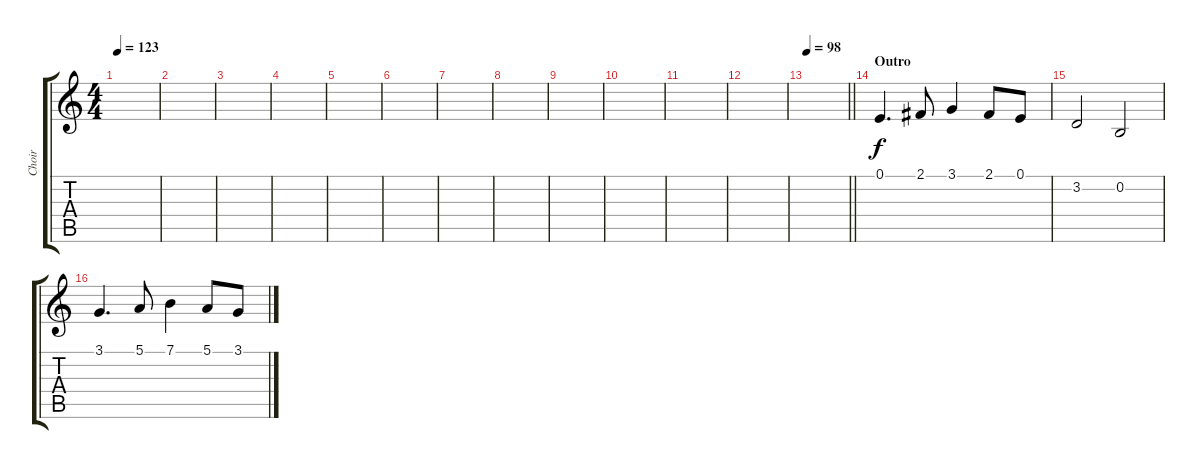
\track ("Choir" "Choir") {instrument choiraahs}
\staff {score tabs}
\tuning (E4 B3 G3 D3 A2 E2) {hide}
\ts (4 4)
\tempo 123
\clef g2
\ks c
|
|
|
|
|
|
|
|
|
|
|
|
\tempo 98
\barLineRight lightlight
|
\section ("" "Outro")
0.1.4{d} 2.1.8 3.1.4 2.1.8 0.1.8 |
3.2.2 0.2.2 |
3.1.4{d} 5.1.8 7.1.4 5.1.8 3.1.8
